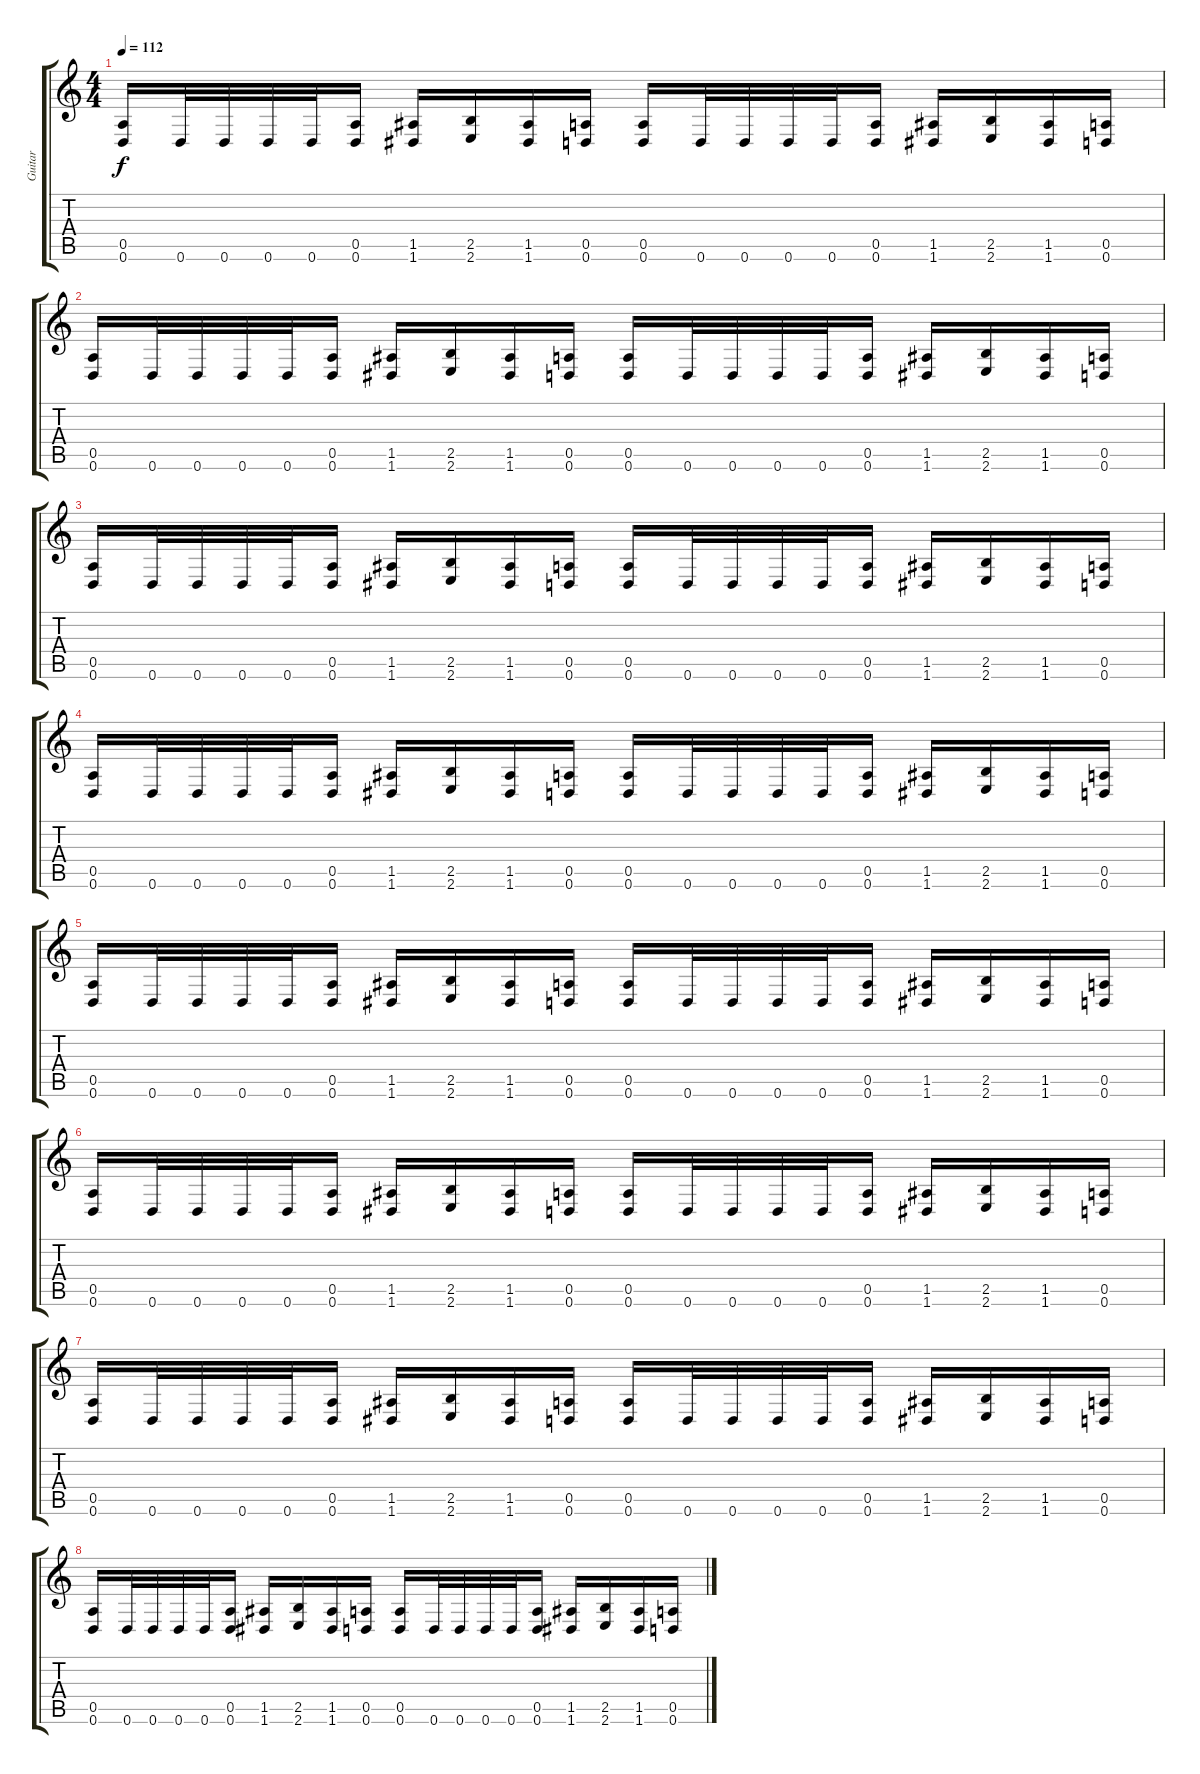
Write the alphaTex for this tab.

\track ("Guitar" "Guitar") {instrument distortionguitar}
\staff {score tabs}
\tuning (E4 B3 G3 D3 A2 D2) {hide}
\ts (4 4)
\tempo 112
\clef g2
\ks c
(0.5 0.6).16{dy f} 0.6.32 0.6.32 0.6.32 0.6.32 (0.5 0.6).16 (1.5 1.6).16 (2.5 2.6).16 (1.5 1.6).16 (0.5 0.6).16 (0.5 0.6).16 0.6.32 0.6.32 0.6.32 0.6.32 (0.5 0.6).16 (1.5 1.6).16 (2.5 2.6).16 (1.5 1.6).16 (0.5 0.6).16 |
(0.5 0.6).16 0.6.32 0.6.32 0.6.32 0.6.32 (0.5 0.6).16 (1.5 1.6).16 (2.5 2.6).16 (1.5 1.6).16 (0.5 0.6).16 (0.5 0.6).16 0.6.32 0.6.32 0.6.32 0.6.32 (0.5 0.6).16 (1.5 1.6).16 (2.5 2.6).16 (1.5 1.6).16 (0.5 0.6).16 |
(0.5 0.6).16 0.6.32 0.6.32 0.6.32 0.6.32 (0.5 0.6).16 (1.5 1.6).16 (2.5 2.6).16 (1.5 1.6).16 (0.5 0.6).16 (0.5 0.6).16 0.6.32 0.6.32 0.6.32 0.6.32 (0.5 0.6).16 (1.5 1.6).16 (2.5 2.6).16 (1.5 1.6).16 (0.5 0.6).16 |
(0.5 0.6).16 0.6.32 0.6.32 0.6.32 0.6.32 (0.5 0.6).16 (1.5 1.6).16 (2.5 2.6).16 (1.5 1.6).16 (0.5 0.6).16 (0.5 0.6).16 0.6.32 0.6.32 0.6.32 0.6.32 (0.5 0.6).16 (1.5 1.6).16 (2.5 2.6).16 (1.5 1.6).16 (0.5 0.6).16 |
(0.5 0.6).16 0.6.32 0.6.32 0.6.32 0.6.32 (0.5 0.6).16 (1.5 1.6).16 (2.5 2.6).16 (1.5 1.6).16 (0.5 0.6).16 (0.5 0.6).16 0.6.32 0.6.32 0.6.32 0.6.32 (0.5 0.6).16 (1.5 1.6).16 (2.5 2.6).16 (1.5 1.6).16 (0.5 0.6).16 |
(0.5 0.6).16 0.6.32 0.6.32 0.6.32 0.6.32 (0.5 0.6).16 (1.5 1.6).16 (2.5 2.6).16 (1.5 1.6).16 (0.5 0.6).16 (0.5 0.6).16 0.6.32 0.6.32 0.6.32 0.6.32 (0.5 0.6).16 (1.5 1.6).16 (2.5 2.6).16 (1.5 1.6).16 (0.5 0.6).16 |
(0.5 0.6).16 0.6.32 0.6.32 0.6.32 0.6.32 (0.5 0.6).16 (1.5 1.6).16 (2.5 2.6).16 (1.5 1.6).16 (0.5 0.6).16 (0.5 0.6).16 0.6.32 0.6.32 0.6.32 0.6.32 (0.5 0.6).16 (1.5 1.6).16 (2.5 2.6).16 (1.5 1.6).16 (0.5 0.6).16 |
(0.5 0.6).16 0.6.32 0.6.32 0.6.32 0.6.32 (0.5 0.6).16 (1.5 1.6).16 (2.5 2.6).16 (1.5 1.6).16 (0.5 0.6).16 (0.5 0.6).16 0.6.32 0.6.32 0.6.32 0.6.32 (0.5 0.6).16 (1.5 1.6).16 (2.5 2.6).16 (1.5 1.6).16 (0.5 0.6).16
